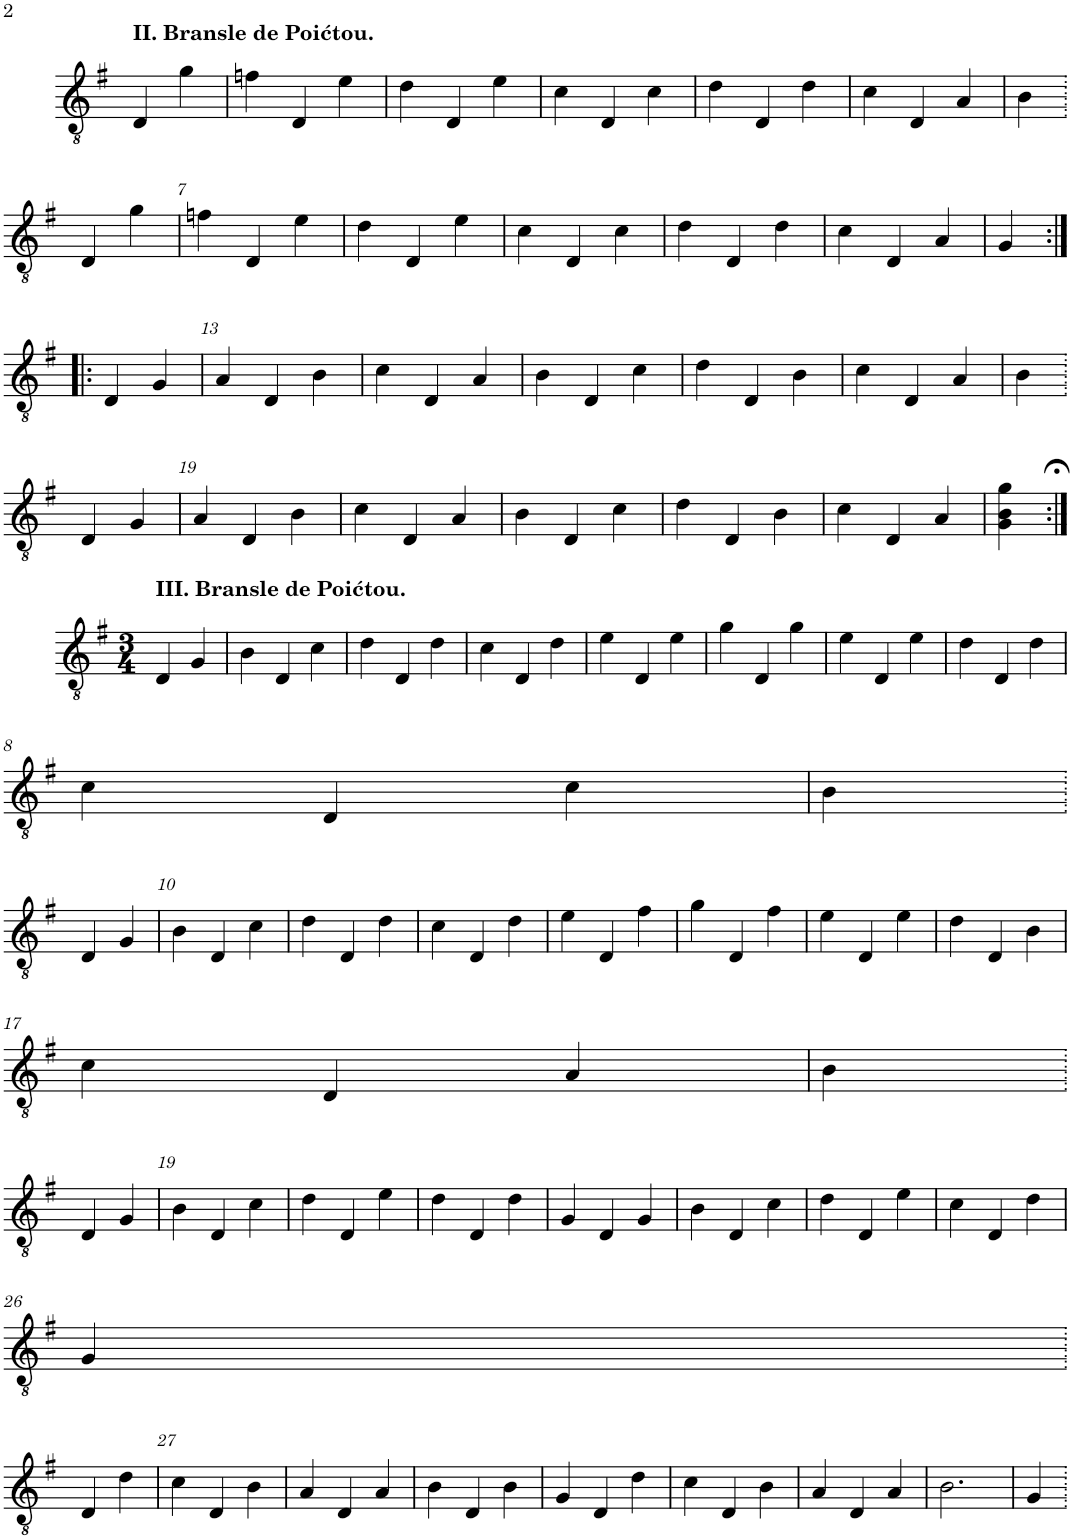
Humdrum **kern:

**kern
*part1
*staff1
*I"Akustická kytara
*I'Kyt.
!!LO:PB:g=z
*clefGv2
*k[f#]
*M3/4
=
!LO:TX:a:B:t=II. Bransle de Poićtou.
4D/
4g\
=1
4fn\
4D/
4e\
=2
4d\
4D/
4e\
=3
4c\
4D/
4c\
=4
4d\
4D/
4d\
=5
4c\
4D/
4A/
=6
4B\
!!LO:LB:g=z
=6X1.
4D/
4g\
=7
4fn\
4D/
4e\
=8
4d\
4D/
4e\
=9
4c\
4D/
4c\
=10
4d\
4D/
4d\
=11
4c\
4D/
4A/
=12
4G/
!!LO:LB:g=z
=12X2:|!|:
4D/
4G/
=13
4A/
4D/
4B\
=14
4c\
4D/
4A/
=15
4B\
4D/
4c\
=16
4d\
4D/
4B\
=17
4c\
4D/
4A/
=18
4B\
!!LO:LB:g=z
=18X3.
4D/
4G/
=19
4A/
4D/
4B\
=20
4c\
4D/
4A/
=21
4B\
4D/
4c\
=22
4d\
4D/
4B\
=23
4c\
4D/
4A/
=24
4G\ 4B\ 4g\
!!LO:LB:g=z
=:|!
*M3/4
!LO:TX:a:B:t=III. Bransle de Poićtou.
4D/
4G/
=1
4B\
4D/
4c\
=2
4d\
4D/
4d\
=3
4c\
4D/
4d\
=4
4e\
4D/
4e\
=5
4g\
4D/
4g\
=6
4e\
4D/
4e\
=7
4d\
4D/
4d\
!!LO:LB:g=z
=8
4c\
4D/
4c\
=9
4B\
!!LO:LB:g=z
=9X1.
4D/
4G/
=10
4B\
4D/
4c\
=11
4d\
4D/
4d\
=12
4c\
4D/
4d\
=13
4e\
4D/
4f#\
=14
4g\
4D/
4f#\
=15
4e\
4D/
4e\
=16
4d\
4D/
4B\
!!LO:LB:g=z
=17
4c\
4D/
4A/
=18
4B\
!!LO:LB:g=z
=18X2.
4D/
4G/
=19
4B\
4D/
4c\
=20
4d\
4D/
4e\
=21
4d\
4D/
4d\
=22
4G/
4D/
4G/
=23
4B\
4D/
4c\
=24
4d\
4D/
4e\
=25
4c\
4D/
4d\
!!LO:LB:g=z
=26
4G/
!!LO:LB:g=z
=26X3.
4D/
4d\
=27
4c\
4D/
4B\
=28
4A/
4D/
4A/
=29
4B\
4D/
4B\
=30
4G/
4D/
4d\
=31
4c\
4D/
4B\
=32
4A/
4D/
4A/
=33
2.B\
=34
4G/
=.
*-
